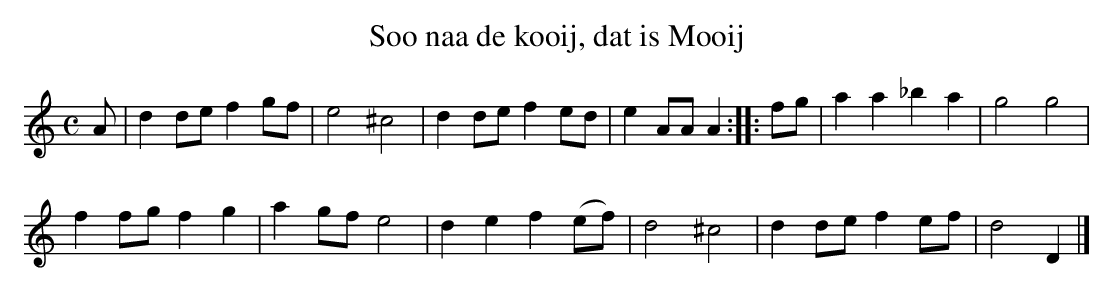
X:1
T:Soo naa de kooij, dat is Mooij
M:C
K:Ddor
A|d2def2gf|e4^c4|d2def2ed|e2AAA2:||:fg|a2a2_b2a2|g4g4|
f2fgf2g2|a2gfe4|d2e2f2(ef)|d4^c4|d2def2ef|d4D2|]
